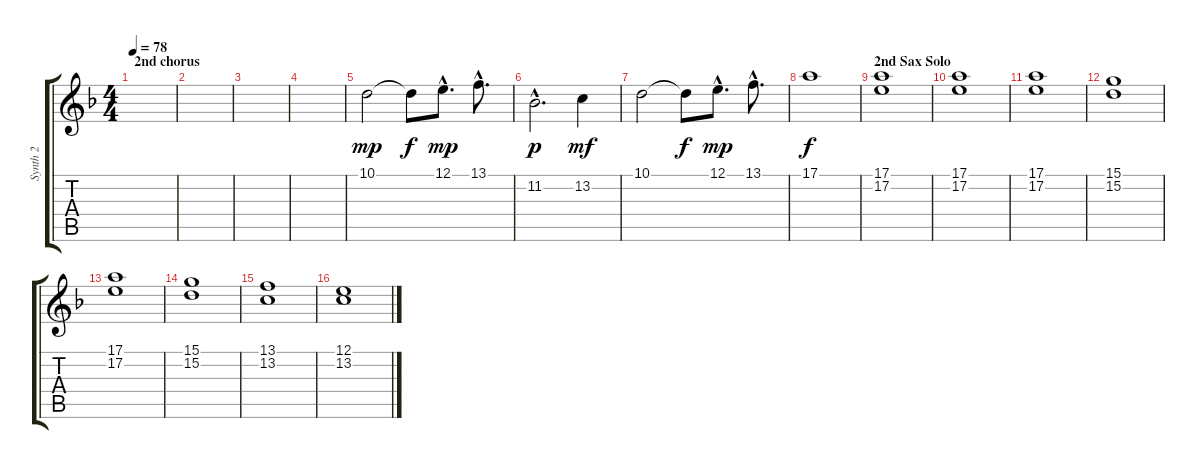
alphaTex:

\track ("Synth 2" "Synth 2") {instrument synthstrings2}
\staff {score tabs}
\tuning (E4 B3 G3 D3 A2 E2) {hide}
\ts (4 4)
\section ("" "2nd chorus")
\tempo 78
\clef g2
\ks f
|
|
|
|
10.1.2{dy mp volume 10 instrument synthstrings2} 10.1{t}.8{dy f} 12.1{hac}.8{d dy mp} 13.1{hac}.8{d} |
11.2{hac}.2{d dy p} 13.2.4{dy mf} |
10.1.2 10.1{t}.8{dy f} 12.1{hac}.8{d dy mp} 13.1{hac}.8{d} |
17.1.1{dy f} |
\section ("" "2nd Sax Solo")
(17.1 17.2).1 |
(17.1 17.2).1 |
(17.1 17.2).1 |
(15.1 15.2).1 |
(17.1 17.2).1 |
(15.1 15.2).1 |
(13.1 13.2).1 |
(12.1 13.2).1
